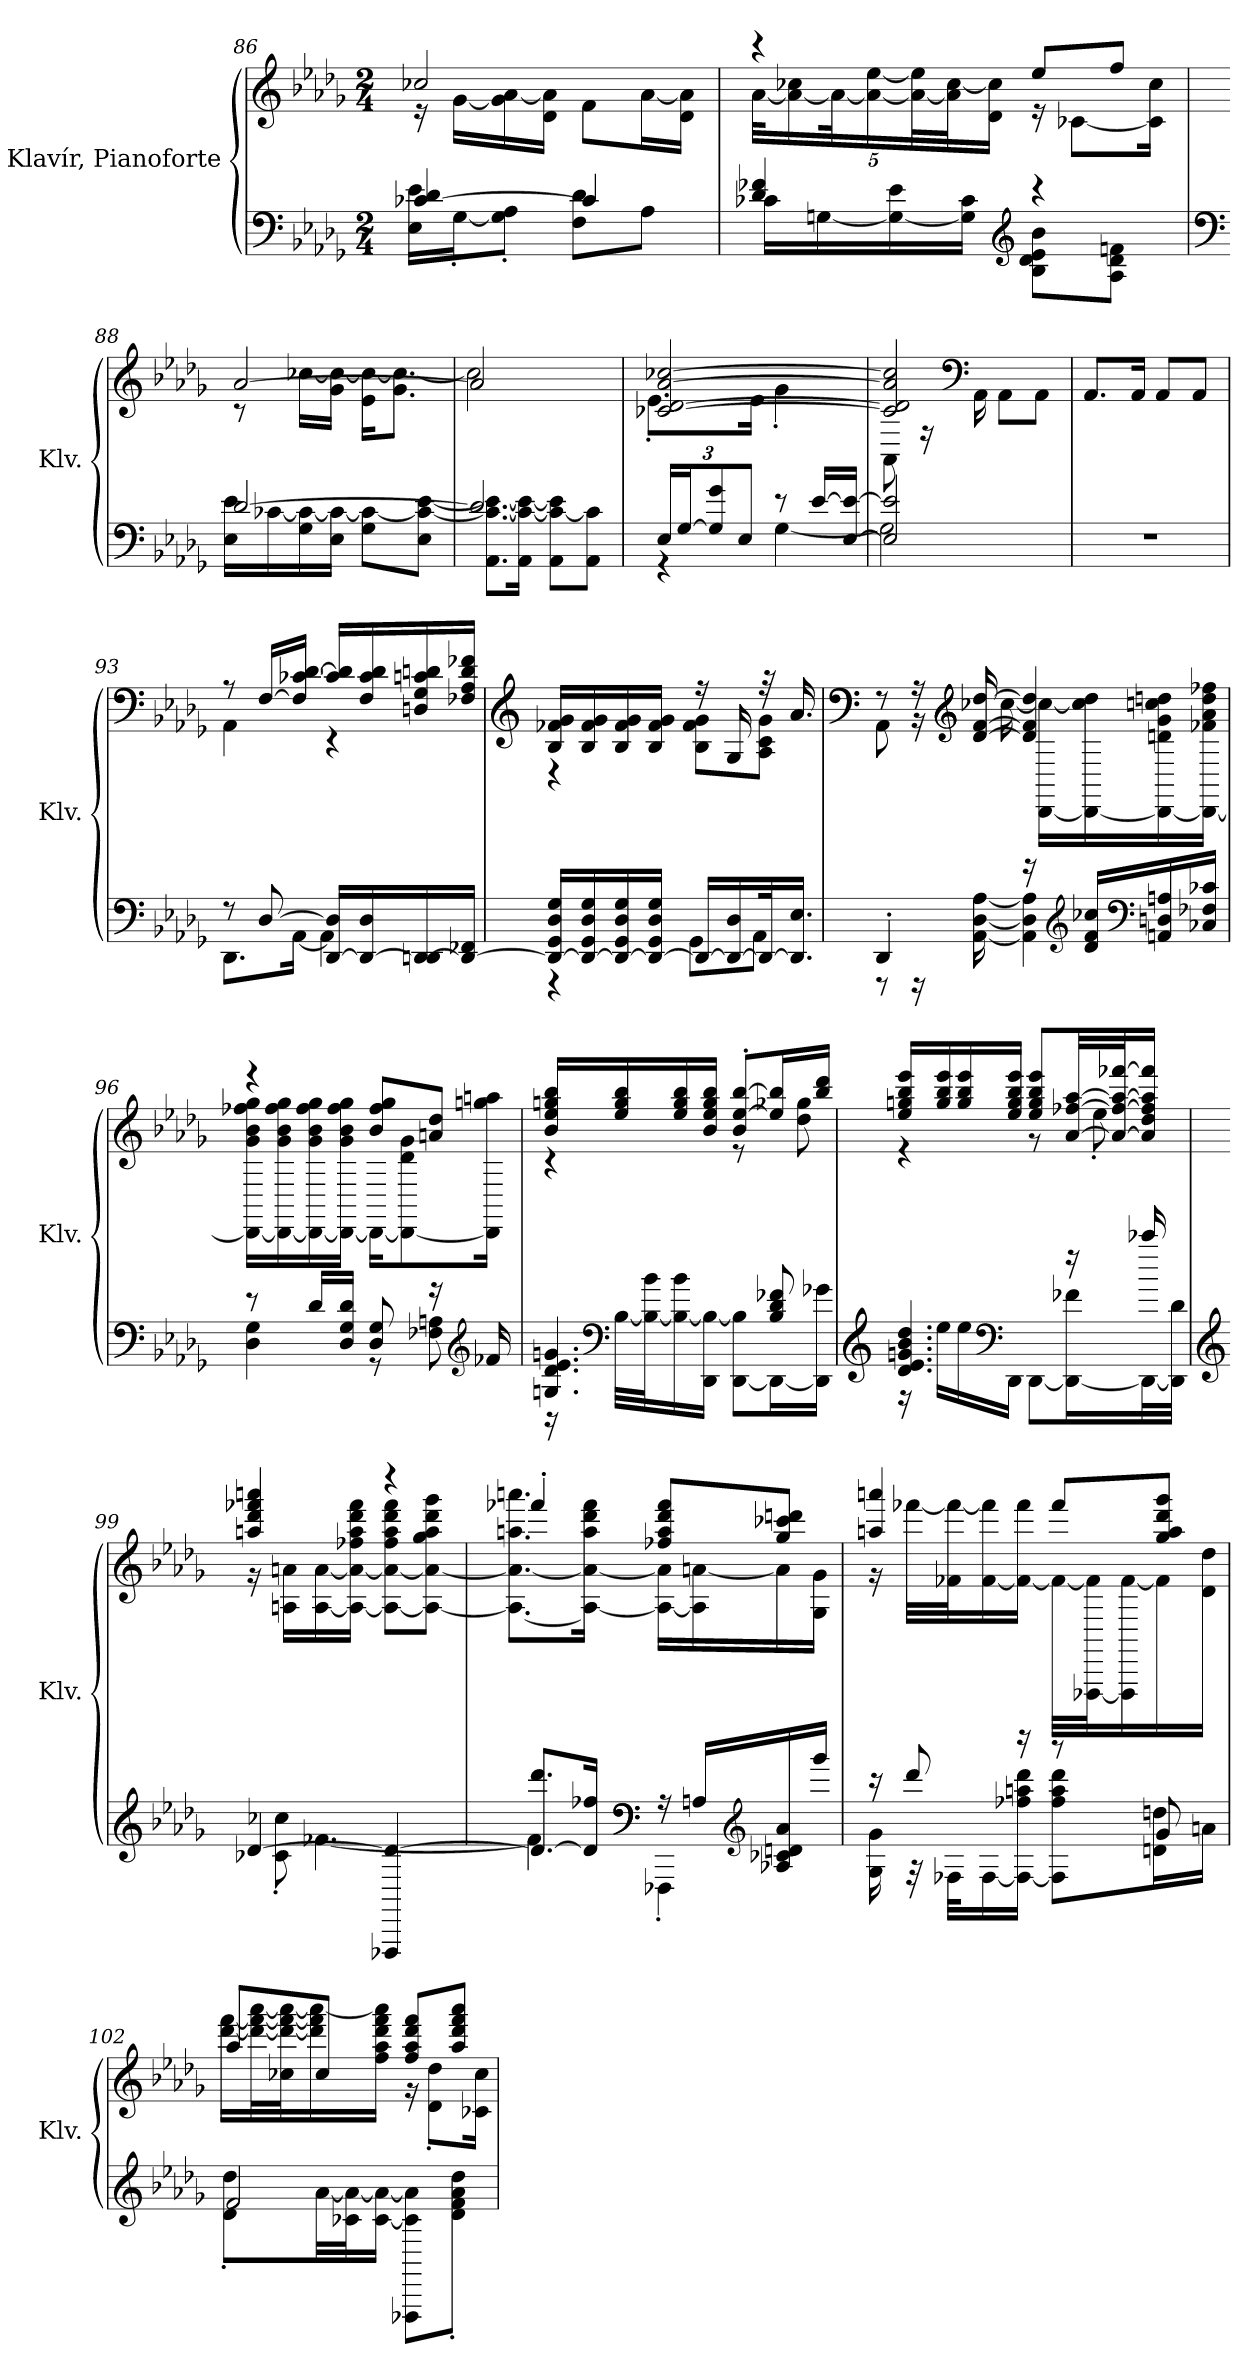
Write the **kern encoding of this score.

**kern	**kern
*part1	*part1
*staff2	*staff1
*I"Klavír, Pianoforte	*
*I'Klv.	*
*clefF4	*clefG2
*k[b-e-a-d-g-]	*k[b-e-a-d-g-]
*M2/4	*M2/4
=86	=86
*^	*^
[4c-X/ 4d-/	16E-\ 16e-\LL	2cc-X/	16r
.	[16G-'\J	.	[16g-\LL
.	8G-\]' 8A-\'J	.	16g-\] [16a-\
.	.	.	16d-\ 16a-\]JJ
4c-/]	8F\ 8d-\L	.	8f\L
.	8A-\J	.	[16a-\L
.	.	.	16d-\ 16a-\]JJ
!!LO:PB:g=z	!!
=87	=87	=87	=87
*	*	*	*Xbrackettup
4d-/ 4f-X/	16c-X\LL	4r	[40a-\KLL
.	.	.	20a-\_ 20cc-X\
.	[16Gn\	.	.
.	.	.	40a-\K_
.	.	.	20a-\_ [20ee-\
.	16G\_ 16e-\	.	.
.	.	.	40a-\_ 40ee-\]L
.	.	.	40a-\] [40cc-\J
.	16G\] 16c-\JJ	.	.
.	.	.	20d-\ 20cc-\]JJ
*clefG2	*	*	*
4r	8B-\ 8d-\ 8e-\ 8b-\L	8ee-/L	16r
.	.	.	[8c-X\L
.	8A-\ 8d-\ 8fn\J	8ff/J	.
.	.	.	16c-\] 16cc-\Jk
=88	=88	=88	=88
*clefF4	*	*	*
[2d-/	16E-\ 16e-\LL	[2a-/	8r
.	[16c-X\	.	.
.	16G-\ 16c-\_	.	[16cc-X\LL
.	16E-\ 16c-\_JJ	.	16g-\ 16cc-\_JJ
.	8G-\ 8c-\_L	.	16e-\ 16cc-\_KL
.	.	.	8.g-\ 8.cc-\_J
.	8E-\ 8c-\_ [8e-\J	.	.
=89	=89	=89	=89
2d-/]	8.AA-\ 8.c-\_ 8.e-\_L	2a-/]	2cc-\]
.	16AA-\ 16c-\_ 16e-\_Jk	.	.
.	8AA-\ 8c-\_ 8e-\]L	.	.
.	8AA-\ 8c-\]J	.	.
!!LO:LB:g=z	!!
=90	=90	=90	=90
*Xbrackettup	*	*	*
24E-/LL	4r	[2c-X/ [2d-/ [2a-/ [2cc-X/	8.e-'\L
[24G-/J	.	.	.
12G-/] 12g-/	.	.	.
12E-/J	.	.	.
.	.	.	16e-\Jk
8r	[4G-\	.	4g-'\
[16e-/LL	.	.	.
[16E-/ 16e-/_JJ	.	.	.
=91	=91	=91	=91
2E-/] 2e-/]	2G-\]	2c-/] 2d-/] 2a-/] 2cc-/]	8AA-\
.	.	.	16r
*	*	*clefF4	*
.	.	.	16AA-\
.	.	.	8AA-\L
.	.	.	8AA-\J
*v	*v	*	*
*	*v	*v
=92	=92
2r	8.AA-/L
.	16AA-/Jk
.	8AA-/L
.	8AA-/J
=93	=93
*^	*^
8r	8.DD-\L	8r	4AA-\
[8D-/	.	[16F/LL	.
.	[16AA-\Jk	16F/] [16c-X/ [16d-/JJ	.
[16DD-/ 16D-/]LL	4AA-\]	16c-/] 16d-/]LL	4r
16DD-/_ 16D-/	.	16F/ 16c-/ 16d-/	.
16DD-/_ 16DDn/	.	16Dn/ 16G-/ 16cn/ 16dn/	.
16DD-/_ 16FF-X/JJ	.	16F-X/ 16A-/ 16d/ 16f-X/JJ	.
!!LO:LB:g=z	!!
=94	=94	=94	=94
*	*	*clefG2	*
16DD-/_ 16GG-/ 16D-/ 16G-/LL	4r	16B-/ 16f-X/ 16g-/LL	4r
16DD-/_ 16GG-/ 16D-/ 16G-/	.	16B-/ 16f-/ 16g-/	.
16DD-/_ 16GG-/ 16D-/ 16G-/	.	16B-/ 16f-/ 16g-/	.
16DD-/_ 16GG-/ 16D-/ 16G-/JJ	.	16B-/ 16f-/ 16g-/JJ	.
16DD-/LL_	8GG-\L	16r	8B-\ 8f-\ 8g-\L
16DD-/_ 16D-/	.	16G-/	.
32DD-/K_	8AA-\J	32r	8A-\ 8c\ 8g-\J
16.DD-/] 16.E-/JJ	.	16.a-/	.
=95	=95	=95	=95
*	*	*clefF4	*
4DD-'/	8r	8r	8AA-\
.	16r	16r	16r
*	*	*clefG2	*
.	[16AA-\ [16D-\ [16A-\	[16d-/ [16f/ [16dd-/	[16cc-X\
16r	4AA-\] 4D-\] 4A-\]	4d-/] 4f/] 4dd-/]	[16DD-\ 16cc-\_LL
*clefG2	*	*	*
16d-/ 16f/ 16cc-X/LL	.	.	16DD-\_ 16cc-\] 16dd-\
*clefF4	*	*	*
16AAn/ 16Dn/ 16An/	.	.	16DD-\_ 16dn\ 16g-\ 16ccn\ 16ddn\
16C-X/ 16F-X/ 16c-X/JJ	.	.	16DD-\_ 16f-X\ 16a-\ 16dd\ 16ff-X\JJ
!!LO:LB:g=z	!!
=96	=96	=96	=96
8r	4D-\ 4G-\	4r	16DD-\_ 16g-\ 16b-\ 16ff-X\ 16gg-\LL
.	.	.	16DD-\_ 16g-\ 16b-\ 16ff-\ 16gg-\
16d-/LL	.	.	16DD-\_ 16g-\ 16b-\ 16ff-\ 16gg-\
16D-/ 16G-/ 16d-/JJ	.	.	16DD-\_ 16g-\ 16b-\ 16ff-\ 16gg-\JJ
8D-/ 8G-/	8r	8b-/ 8ff-/ 8gg-/L	16DD-\KL_
.	.	.	8DD-\_ 8d-\ 8g-\
16r	8F-X\ 8An\	8an/ 8dd-/J	.
*clefG2	*	*	*
16f-X/	.	.	16DD-\] 16ggn\ 16aan\Jk
=97	=97	=97	=97
4.Gn/ 4.d-/ 4.e-/ 4.gn/	16r	16b-/ 16ee-/ 16ggn/ 16bb-/LL	4r
*clefF4	*	*	*
.	[32B-\LLL	16ee-/ 16gg/ 16bb-/	.
.	32B-\_ 32b-\J	.	.
.	16B-\_ 16b-\	16ee-/ 16gg/ 16bb-/	.
.	16DD-\ 16B-\_JJ	16b-/ 16ee-/ 16gg/ 16bb-/JJ	.
.	[8DD-\ 8B-\]L	8b-/' [8ee-/' [8bb-/'L	8r
8B-/ 8d-/ 8f-X/	16DD-\L_	16ee-/] 16bb-/]L	8dd-\ 8gg-X\
.	16DD-\] 16g-X\JJ	16bb-/ 16ddd-/JJ	.
!!LO:LB:g=z	!!
=98	=98	=98	=98
*clefG2	*	*	*
4.d-/ 4.e-/ 4.gn/ 4.b-/ 4.dd-/	16r	16ee-/ 16ggn/ 16bb-/ 16eee-/LL	4r
.	16ee-\LL	16gg/ 16bb-/ 16eee-/	.
.	16ee-\	16gg/ 16bb-/ 16eee-/	.
*clefF4	*	*	*
.	16DD-\JJ	16ee-/ 16gg/ 16bb-/ 16eee-/JJ	.
.	[8DD-\L	8ee-/ 8gg/ 8bb-/ 8eee-/L	8r
16r	16DD-\_ 16f-X\L	[32a-/ [32ff-X/ [32aa-/LL	8ee-'\
.	.	32a-/_ 32ff-/_ 32aa-/_ [32fff-X/J	.
16ccc-X/	32DD-\L_	16a-/] 16dd-/ 16ff-/] 16aa-/] 16fff-/]JJ	.
.	32DD-\] 32d-\JJJ	.	.
=99	=99	=99	=99
*clefG2	*	*	*
[4d-/	8c-X\' 8cc-X\'	4aan/ 4ddd-/ 4fff-X/ 4aaan/	16r
.	.	.	16An\ 16an\LL
.	[4.f-X\	.	[16A\ [16a\
.	.	.	16A\_ 16a\_ 16ff-X\ 16aa\ 16ddd-\ 16fff-\JJ
4FFF-X/ 4d-/_	.	4r	8A\_ 8a\_ 8ff-\ 8aa\ 8ddd-\ 8fff-\L
.	.	.	8A\_ 8a\_ 8gg-\ 8aa\ 8ddd-\ 8ggg-\J
!!LO:LB:g=z	!!
=100	=100	=100	=100
8.d-/_ 8.ddd-/L	4f-\]	4fff-X'/	8.A\_ 8.a\_ 8.aan\ 8.aaan\L
16d-/] 16ff-X/Jk	.	.	16A\_ 16a\_ 16aa\ 16ddd-\ 16fff-\Jk
*clefF4	*	*	*
16r	4FFF-X'\	8ff-X/ 8aa/ 8ddd-/ 8fff-/L	16A\_ 16a\]LL
16An/LL	.	.	16A\] [16an\
*clefG2	*	*	*
16A-X/ 16c-X/ 16dn/ 16a-/	.	8gg-/ 8ccc-X/ 8dddn/J	16a\]
16ggg-/JJ	.	.	16G-\ 16g-\JJ
=101	=101	=101	=101
16r	16G-\ 16g-\	4aan/ 4aaan/	16r
8ddd-/	32r	.	[32fff-X\LLL
.	32F-X\KLL	.	32f-X\ 32fff-\_J
.	[16F-\	.	[16f-\ 16fff-\]
16r	16F-\_ 16ff-X\ 16aan\ 16ddd-\JJ	.	16f-\_ 16fff-\JJ
8r	8F-\] 8ff-\ 8aa\ 8ddd-\L	8fff-/L	32f-\LLL_
.	.	.	[32FFF-X\ 32f-\]J
.	.	.	16FFF-\] [16f-\
8g-/	16dn\ 16ddn\L	8gg-/ 8aa/ 8ddd-/ 8ggg-/J	16f-\]
.	16an\JJ	.	16d-\ 16dd-\JJ
!!LO:PB:g=z	!!
=102	=102	=102	=102
2f/	8d-\' 8dd-\'L	8aa-/L	[16ddd-\ [16fff\LL
.	.	.	32ddd-\_ 32fff\_ [32aaa-\L
.	.	.	32cc-X\ 32ddd-\_ 32fff\_ 32aaa-\_J
.	[32a-\LL	8cc-/J	16ddd-\] 16fff\] 16aaa-\_
.	32c-X\ 32a-\_J	.	.
.	[16c-\ 16a-\_JJ	.	16ff\ 16aa-\ 16ddd-\ 16fff\ 16aaa-\]JJ
.	8FFF-X\ 8c-\] 8a-\]L	8ff/ 8aa-/ 8ddd-/ 8fff/L	16r
.	.	.	8d-\' 8dd-\'L
.	8d-\' 8f\' 8a-\' 8dd-\'J	8aa-/ 8ddd-/ 8fff/ 8aaa-/J	.
.	.	.	16c-X\ 16cc-\Jk
*v	*v	*	*
*	*v	*v
=	=
*-	*-
